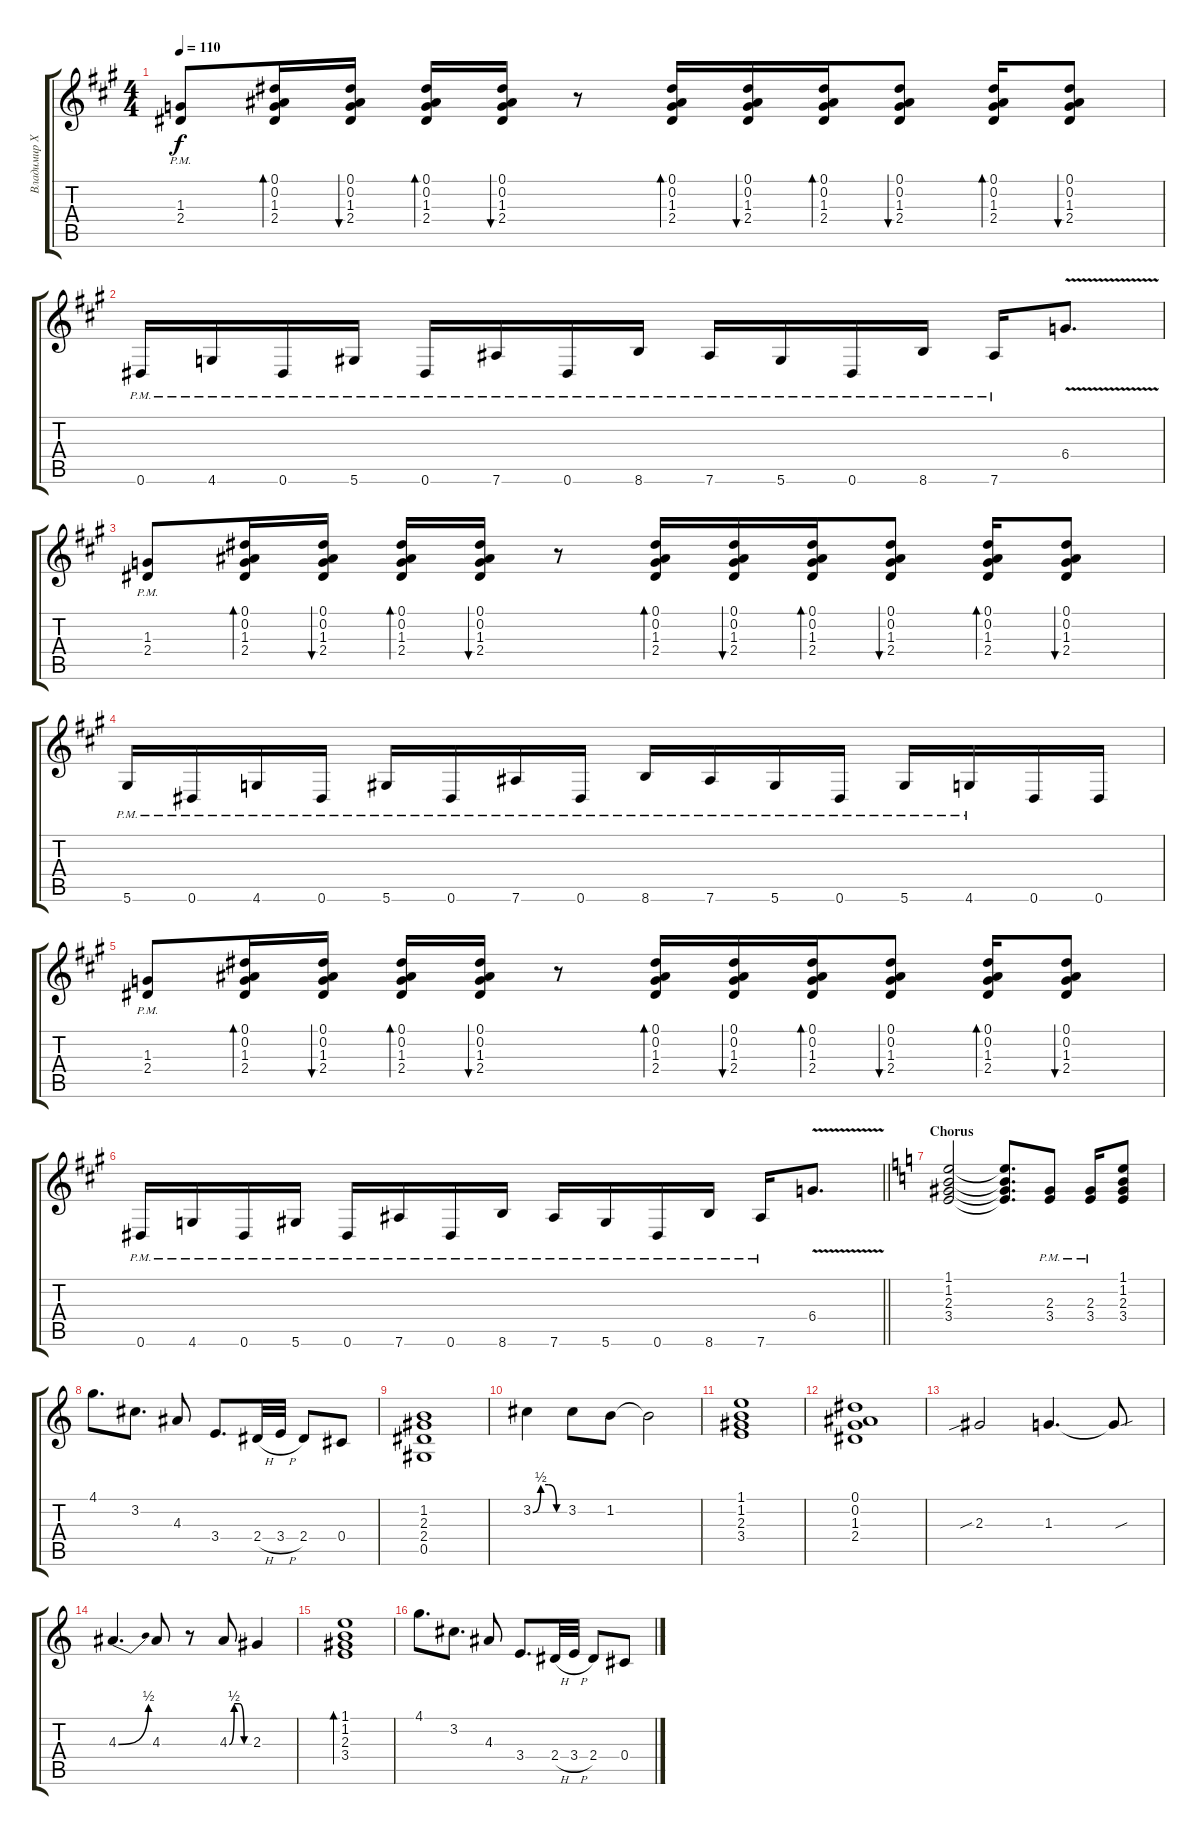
\track ("Владимир Холстинин" "Владимир Х") {instrument distortionguitar}
\staff {score tabs}
\tuning (Eb4 Bb3 Gb3 Db3 Ab2 Eb2) {hide}
\ts (4 4)
\tempo 110
\clef g2
\ks a
(1.3{pm} 2.4{pm}).8{dy f} (0.1 0.2 1.3 2.4).16{bd 60} (0.1 0.2 1.3 2.4).16{bu 60} (0.1 0.2 1.3 2.4).16{bd 60} (0.1 0.2 1.3 2.4).16{bu 60} r.8 (0.1 0.2 1.3 2.4).16{bd 60} (0.1 0.2 1.3 2.4).16{bu 60} (0.1 0.2 1.3 2.4).16{bd 60} (0.1 0.2 1.3 2.4).8{bu 30} (0.1 0.2 1.3 2.4).16{bd 30} (0.1 0.2 1.3 2.4).8{bu 30} |
0.6{pm}.16 4.6{pm}.16 0.6{pm}.16 5.6{pm}.16 0.6{pm}.16 7.6{pm}.16 0.6{pm}.16 8.6{pm}.16 7.6{pm}.16 5.6{pm}.16 0.6{pm}.16 8.6{pm}.16 7.6{pm}.16 6.4{v}.8{d} |
(1.3{pm} 2.4{pm}).8 (0.1 0.2 1.3 2.4).16{bd 60} (0.1 0.2 1.3 2.4).16{bu 60} (0.1 0.2 1.3 2.4).16{bd 60} (0.1 0.2 1.3 2.4).16{bu 60} r.8 (0.1 0.2 1.3 2.4).16{bd 60} (0.1 0.2 1.3 2.4).16{bu 60} (0.1 0.2 1.3 2.4).16{bd 60} (0.1 0.2 1.3 2.4).8{bu 30} (0.1 0.2 1.3 2.4).16{bd 30} (0.1 0.2 1.3 2.4).8{bu 30} |
5.6{pm}.16 0.6{pm}.16 4.6{pm}.16 0.6{pm}.16 5.6{pm}.16 0.6{pm}.16 7.6{pm}.16 0.6{pm}.16 8.6{pm}.16 7.6{pm}.16 5.6{pm}.16 0.6{pm}.16 5.6{pm}.16 4.6{pm}.16 0.6.16 0.6.16 |
(1.3{pm} 2.4{pm}).8 (0.1 0.2 1.3 2.4).16{bd 60} (0.1 0.2 1.3 2.4).16{bu 60} (0.1 0.2 1.3 2.4).16{bd 60} (0.1 0.2 1.3 2.4).16{bu 60} r.8 (0.1 0.2 1.3 2.4).16{bd 60} (0.1 0.2 1.3 2.4).16{bu 60} (0.1 0.2 1.3 2.4).16{bd 60} (0.1 0.2 1.3 2.4).8{bu 30} (0.1 0.2 1.3 2.4).16{bd 30} (0.1 0.2 1.3 2.4).8{bu 30} |
\barLineRight lightlight
0.6{pm}.16 4.6{pm}.16 0.6{pm}.16 5.6{pm}.16 0.6{pm}.16 7.6{pm}.16 0.6{pm}.16 8.6{pm}.16 7.6{pm}.16 5.6{pm}.16 0.6{pm}.16 8.6{pm}.16 7.6{pm}.16 6.4{v}.8{d} |
\section ("" "Chorus")
\ks c
(1.1 1.2 2.3 3.4).2 (1.1{t} 1.2{t} 2.3{t} 3.4{t}).8{d} (2.3{pm} 3.4{pm}).8 (2.3{pm} 3.4{pm}).16 (1.1 1.2 2.3 3.4).8 |
4.1.8{d} 3.2.8{d} 4.3.8 3.4.8{d} 2.4{h}.32 3.4{h}.32 2.4.8 0.4.8 |
(1.2 2.3 2.4 0.5).1 |
3.2{be (custom 0 0 15 2 30 2 45 0 60 0)}.4 3.2.8 1.2.8 1.2{t}.2 |
(1.1 1.2 2.3 3.4).1 |
(0.1 0.2 1.3 2.4).1 |
2.3{sib}.2 1.3.4{d} 1.3{sou t}.8 |
4.3{be (bend 0 0 60 2)}.4{d} 4.3.8 r.8 4.3{be (custom 0 0 15 2 30 2 45 0 60 0)}.8 2.3.4 |
(1.1 1.2 2.3 3.4).1{bd 30} |
4.1.8{d} 3.2.8{d} 4.3.8 3.4.8{d} 2.4{h}.32 3.4{h}.32 2.4.8 0.4.8
